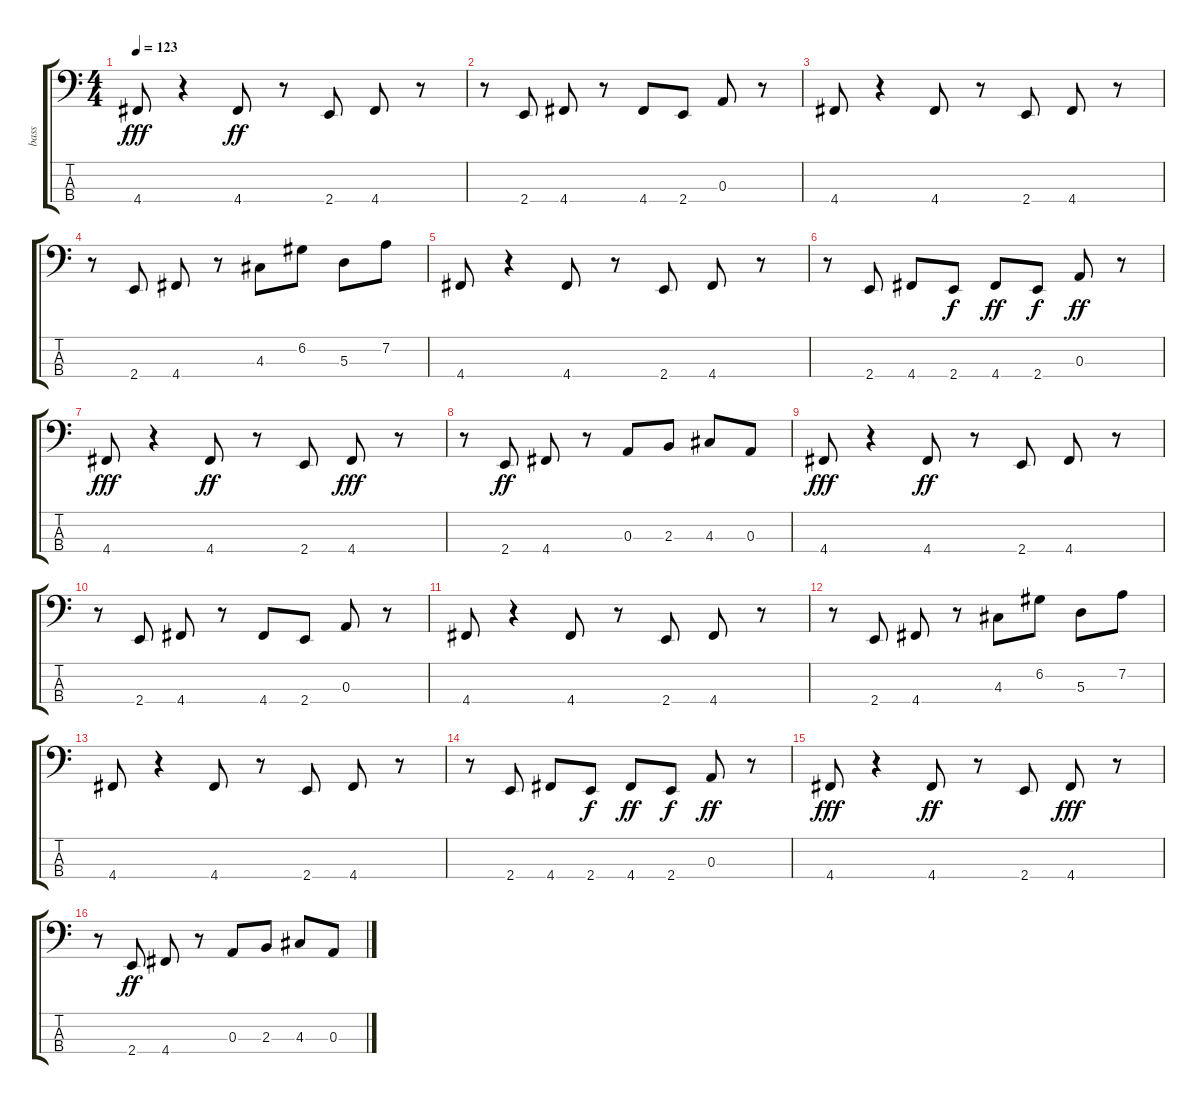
\track ("bass" "bass") {instrument electricbassfinger}
\staff {score tabs}
\tuning (G2 D2 A1 D1) {hide}
\ts (4 4)
\tempo 123
\clef f4
\ks c
4.4.8{dy fff} r.4 4.4.8{dy ff} r.8 2.4.8 4.4.8 r.8 |
r.8 2.4.8 4.4.8 r.8 4.4.8 2.4.8 0.3.8 r.8 |
4.4.8 r.4 4.4.8 r.8 2.4.8 4.4.8 r.8 |
r.8 2.4.8 4.4.8 r.8 4.3.8 6.2.8 5.3.8 7.2.8 |
4.4.8 r.4 4.4.8 r.8 2.4.8 4.4.8 r.8 |
r.8 2.4.8 4.4.8 2.4.8{dy f} 4.4.8{dy ff} 2.4.8{dy f} 0.3.8{dy ff} r.8 |
4.4.8{dy fff} r.4 4.4.8{dy ff} r.8 2.4.8 4.4.8{dy fff} r.8 |
r.8 2.4.8{dy ff} 4.4.8 r.8 0.3.8 2.3.8 4.3.8 0.3.8 |
4.4.8{dy fff} r.4 4.4.8{dy ff} r.8 2.4.8 4.4.8 r.8 |
r.8 2.4.8 4.4.8 r.8 4.4.8 2.4.8 0.3.8 r.8 |
4.4.8 r.4 4.4.8 r.8 2.4.8 4.4.8 r.8 |
r.8 2.4.8 4.4.8 r.8 4.3.8 6.2.8 5.3.8 7.2.8 |
4.4.8 r.4 4.4.8 r.8 2.4.8 4.4.8 r.8 |
r.8 2.4.8 4.4.8 2.4.8{dy f} 4.4.8{dy ff} 2.4.8{dy f} 0.3.8{dy ff} r.8 |
4.4.8{dy fff} r.4 4.4.8{dy ff} r.8 2.4.8 4.4.8{dy fff} r.8 |
r.8 2.4.8{dy ff} 4.4.8 r.8 0.3.8 2.3.8 4.3.8 0.3.8
